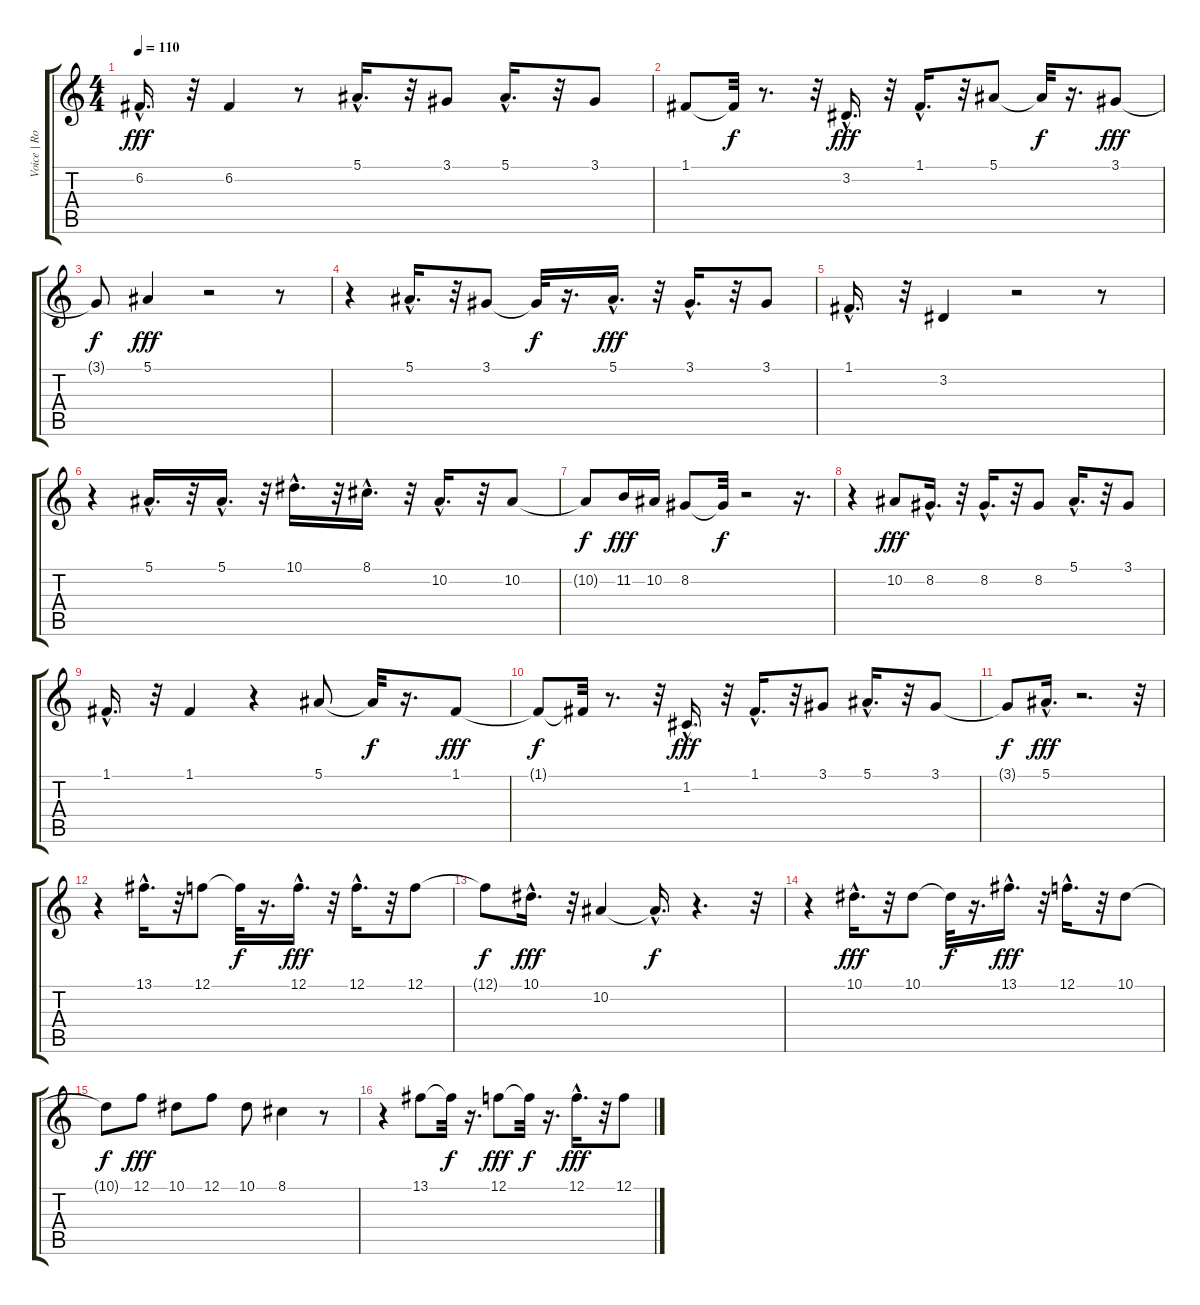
\track ("Voice | Rocket Queen" "Voice | Ro") {instrument lead6voice}
\staff {score tabs}
\tuning (F4 C4 Ab3 Db3 Bb2 F2) {hide}
\ts (4 4)
\tempo 110
\clef g2
\ks c
6.2{hac}.16{d dy fff} r.32 6.2.4 r.8 5.1{hac}.16{d} r.32 3.1.8 5.1{hac}.16{d} r.32 3.1.8 |
1.1.8 1.1{t}.32{dy f} r.8{d} r.32 3.2{hac}.16{d dy fff} r.32 1.1{hac}.16{d} r.32 5.1.8 5.1{t}.32{dy f} r.16{d} 3.1.8{dy fff} |
3.1{t}.8{dy f} 5.1.4{dy fff} r.2 r.8 |
r.4 5.1{hac}.16{d} r.32 3.1.8 3.1{t}.32{dy f} r.16{d} 5.1{hac}.16{d dy fff} r.32 3.1{hac}.16{d} r.32 3.1.8 |
1.1{hac}.16{d} r.32 3.2.4 r.2 r.8 |
r.4 5.1{hac}.16{d} r.32 5.1{hac}.16{d} r.32 10.1{hac}.16{d} r.32 8.1{hac}.16{d} r.32 10.2{hac}.16{d} r.32 10.2.8 |
10.2{t}.8{dy f} 11.2.16{dy fff} 10.2.16 8.2.8 8.2{t}.32{dy f} r.2 r.16{d} |
r.4 10.2.8{dy fff} 8.2{hac}.16{d} r.32 8.2{hac}.16{d} r.32 8.2.8 5.1{hac}.16{d} r.32 3.1.8 |
1.1{hac}.16{d} r.32 1.1.4 r.4 5.1.8 5.1{t}.32{dy f} r.16{d} 1.1.8{dy fff} |
1.1{t}.8{dy f} 1.1{t}.32 r.8{d} r.32 1.2{hac}.16{d dy fff} r.32 1.1{hac}.16{d} r.32 3.1.8 5.1{hac}.16{d} r.32 3.1.8 |
3.1{t}.8{dy f} 5.1{hac}.16{d dy fff} r.2{d} r.32 |
r.4 13.1{hac}.16{d} r.32 12.1.8 12.1{t}.32{dy f} r.16{d} 12.1{hac}.16{d dy fff} r.32 12.1{hac}.16{d} r.32 12.1.8 |
12.1{t}.8{dy f} 10.1{hac}.16{d dy fff} r.32 10.2.4 10.2{hac t}.16{d dy f} r.4{d} r.32 |
r.4 10.1{hac}.16{d dy fff} r.32 10.1.8 10.1{t}.32{dy f} r.16{d} 13.1{hac}.16{d dy fff} r.32 12.1{hac}.16{d} r.32 10.1.8 |
10.1{t}.8{dy f} 12.1.8{dy fff} 10.1.8 12.1.8 10.1.8 8.1.4 r.8 |
r.4 13.1.8 13.1{t}.32{dy f} r.16{d} 12.1.8{dy fff} 12.1{t}.32{dy f} r.16{d} 12.1{hac}.16{d dy fff} r.32 12.1.8
